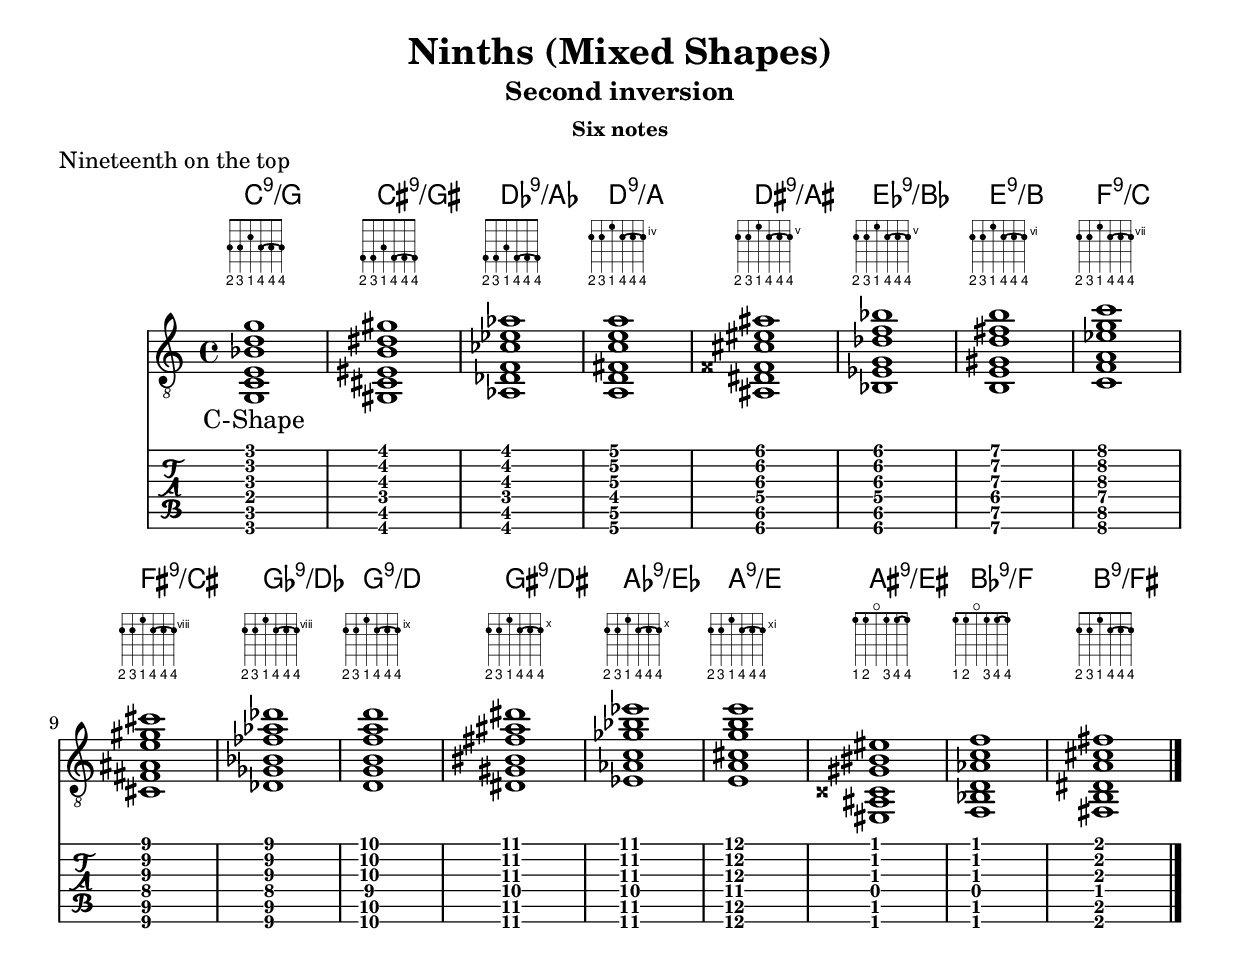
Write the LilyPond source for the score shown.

\version "2.19.15"
%\include "predefined-guitar-fretboards.ly"
\include "../c-shape.ly"
\include "../a-shape.ly"
\include "../g-shape.ly"
\include "../e-shape.ly"
\include "../d-shape.ly"
\include "../alt-shape.ly"

\layout {
   \context { %\Score
      %\override StringNumber.transparent = ##t
      \Voice
      \remove "New_fingering_engraver"
   }
}

\paper {
  print-all-headers = ##t
}

%%%chExceptionMusic = {
%%%  <c e bes e' a'>1-\markup { \super "6/7" }
%%%}
%%%
%%%chExceptions = #( append
%%%  ( sequential-music-to-chord-exceptions chExceptionMusic #t)
%%%  ignatzekExceptions)

%%%%%%%%%%%%%%%%%%%%%%%%%%%%%%%%%%%%%%%%%%%%%%%%%
%%%%%%%%%%%%%%%%%%%% NINTHS %%%%%%%%%%%%%%%%%%%%%
%%%%%%%%%%%%%%%%%%%%%%%%%%%%%%%%%%%%%%%%%%%%%%%%%
ninthsRootPositionFourNotesNinthOnTopChordSymbols = \chordmode {
% * tetrads
% ** ninths
% *** root position
% **** four notes
% ***** ninth on the top
  %\cShape
  \repeat unfold 1 {
%%%    \set chordNameExceptions = #chExceptions
    c1:9
    cis1:9
    des1:9
    d1:9
    dis1:9 
    es1:9
    e1:9
    f1:9
    fis1:9 
    ges1:9
    g1:9
    gis1:9 
    as1:9
    a1:9
    ais1:9 
    bes1:9
    b1:9
  }
}

ninthsRootPositionFourNotesNinthOnTopShapes = \lyricmode {
% * tetrads
% ** ninths
% *** root position
% **** four notes
% ***** ninth on the top
  \repeat unfold 1 {
    C-Shape \repeat unfold 16 { \skip1 }
  }
}

ninthsRootPositionFourNotesNinthOnTop = \chordmode {
% * tetrads
% ** ninths
% *** root position
% **** four notes
% ***** ninth on the top
  \cShape
  c,:1.3.7.9
  cis,:1.3.7.9
  des,:1.3.7.9
  d,:1.3.7.9
  dis,:1.3.7.9
  es,:1.3.7.9
  e,:1.3.7.9
  f,:1.3.7.9
  fis,:1.3.7.9
  ges,:1.3.7.9
  g,:1.3.7.9
  gis,:1.3.7.9
  as,:1.3.7.9
  a,:1.3.7.9
  ais,,:1.3.7.9
  bes,,:1.3.7.9
  b,,:1.3.7.9
  \bar "|."
}


ninthsRootPositionFiveNotesTwelfthOnTopChordSymbols = \chordmode {
% * pentads
% ** ninths
% *** root position
% **** five notes
% ***** twelfth on the top
  %\cShape
  %\gShape
  \repeat unfold 2 {
    c1:9
    cis1:9
    des1:9
    d1:9
    dis1:9 
    es1:9
    e1:9
    f1:9
    fis1:9 
    ges1:9
    g1:9
    gis1:9 
    as1:9
    a1:9
    ais1:9 
    bes1:9
    b1:9
  }
}

ninthsRootPositionFiveNotesTwelfthOnTopShapes = \lyricmode {
% * pentads
% ** ninths
% *** root position
% **** five notes
% ***** twelfth on the top
  \repeat unfold 1 {
    C-Shape \repeat unfold 16 { \skip1 }
  }
  \repeat unfold 1 {
    G-Shape \repeat unfold 16 { \skip1 }
  }
}

ninthsRootPositionFiveNotesTwelfthOnTop = \chordmode {
% * pentads
% ** ninths
% *** root position
% **** five notes
% ***** twelfth on the top
  \cShape
  c,:1.3.7.9.12
  cis,:1.3.7.9.12
  des,:1.3.7.9.12
  d,:1.3.7.9.12
  dis,:1.3.7.9.12
  es,:1.3.7.9.12
  e,:1.3.7.9.12
  f,:1.3.7.9.12
  fis,:1.3.7.9.12
  ges,:1.3.7.9.12
  g,:1.3.7.9.12
  gis,:1.3.7.9.12
  as,:1.3.7.9.12
  a,:1.3.7.9.12
  ais,,:1.3.7.9.12
  bes,,:1.3.7.9.12
  b,,:1.3.7.9.12
  \bar "||"

  \gShape
  c,:1.3.7.9.12
  cis,:1.3.7.9.12
  des,:1.3.7.9.12
  d,:1.3.7.9.12
  dis,:1.3.7.9.12
  es,:1.3.7.9.12
  e,:1.3.7.9.12
  f,,:1.3.7.9.12
  fis,,:1.3.7.9.12
  ges,,:1.3.7.9.12
  g,,:1.3.7.9.12
  gis,,:1.3.7.9.12
  as,,:1.3.7.9.12
  a,,:1.3.7.9.12
  ais,,:1.3.7.9.12
  bes,,:1.3.7.9.12
  b,,:1.3.7.9.12
  \bar "|."
}



ninthsSecondInversionFiveNotesNinthOnTopChordSymbols = \chordmode {
% * pentads
% ** ninths
% *** root position
% **** five notes
% ***** ninth on the top
  %\cShape
  \repeat unfold 1 {
    c1:9/g
    cis1:9/gis
    des1:9/as
    d1:9/a
    dis1:9/ais 
    es1:9/bes
    e1:9/b
    f1:9/c
    fis1:9/cis 
    ges1:9/des
    g1:9/d
    gis1:9/dis 
    as1:9/es
    a1:9/e
    ais1:9/eis 
    bes1:9/f
    b1:9/fis
  }
}

ninthsSecondInversionFiveNotesNinthOnTopShapes = \lyricmode {
% * pentads
% ** ninths
% *** root position
% **** five notes
% ***** ninth on the top
  \repeat unfold 1 {
    C-Shape \repeat unfold 16 { \skip1 }
  }
}

ninthsSecondInversionFiveNotesNinthOnTop = \chordmode {
% * pentads
% ** ninths
% *** root position
% **** five notes
% ***** ninth on the top
  \cShape
  c,,:5.8.10.14.16^1.3
  cis,,:5.8.10.14.16^1.3
  des,,:5.8.10.14.16^1.3
  d,,:5.8.10.14.16^1.3
  dis,,:5.8.10.14.16^1.3
  es,,:5.8.10.14.16^1.3
  e,,:5.8.10.14.16^1.3
  f,,:5.8.10.14.16^1.3
  fis,,:5.8.10.14.16^1.3
  ges,,:5.8.10.14.16^1.3
  g,,:5.8.10.14.16^1.3
  gis,,:5.8.10.14.16^1.3
  as,,:5.8.10.14.16^1.3
  a,,:5.8.10.14.16^1.3
  ais,,,:5.8.10.14.16^1.3
  bes,,,:5.8.10.14.16^1.3
  b,,,:5.8.10.14.16^1.3
  \bar "|."
}

ninthsSecondInversionSixNotesNineteenthOnTopChordSymbols = \chordmode {
% * pentads
% ** ninths
% *** root position
% **** six notes
% ***** nineteenth on the top
  %\cShape
  \repeat unfold 1 {
    c1:9/g
    cis1:9/gis
    des1:9/as
    d1:9/a
    dis1:9/ais 
    es1:9/bes
    e1:9/b
    f1:9/c
    fis1:9/cis 
    ges1:9/des
    g1:9/d
    gis1:9/dis 
    as1:9/es
    a1:9/e
    ais1:9/eis 
    bes1:9/f
    b1:9/fis
  }
}

ninthsSecondInversionSixNotesNineteenthOnTopShapes = \lyricmode {
% * pentads
% ** ninths
% *** root position
% **** six notes
% ***** nineteenth on the top
  \repeat unfold 1 {
    C-Shape \repeat unfold 16 { \skip1 }
  }
}

ninthsSecondInversionSixNotesNineteenthOnTop = \chordmode {
% * pentads
% ** ninths
% *** root position
% **** six notes
% ***** nineteenth on the top
  \cShape
  c,,:5.8.10.14.16.19^1.3
  cis,,:5.8.10.14.16.19^1.3
  des,,:5.8.10.14.16.19^1.3
  d,,:5.8.10.14.16.19^1.3
  dis,,:5.8.10.14.16.19^1.3
  es,,:5.8.10.14.16.19^1.3
  e,,:5.8.10.14.16.19^1.3
  f,,:5.8.10.14.16.19^1.3
  fis,,:5.8.10.14.16.19^1.3
  ges,,:5.8.10.14.16.19^1.3
  g,,:5.8.10.14.16.19^1.3
  gis,,:5.8.10.14.16.19^1.3
  as,,:5.8.10.14.16.19^1.3
  a,,:5.8.10.14.16.19^1.3
  ais,,,:5.8.10.14.16.19^1.3
  bes,,,:5.8.10.14.16.19^1.3
  b,,,:5.8.10.14.16.19^1.3
  \bar "|."
}

%%%%%%%%%%%%%%%%%%%%%%%%%%%%%%%%%%%%%%%%%%%%%%%%%%
%%%%%%%%%%%%%%% SCORE DEFINITIONS %%%%%%%%%%%%%%%%
%%%%%%%%%%%%%%%%%%%%%%%%%%%%%%%%%%%%%%%%%%%%%%%%%%
%{
  \score {
    <<
      \new ChordNames {
        \ninthsRootPositionFourNotesNinthOnTopChordSymbols
      }
      \new FretBoards {
        \ninthsRootPositionFourNotesNinthOnTop
      }
      \new Voice = "ninths" {
        \clef "treble_8"
        \ninthsRootPositionFourNotesNinthOnTop
      }
      \new Lyrics \lyricsto "ninths" {
        \ninthsRootPositionFourNotesNinthOnTopShapes
      }
      \new TabStaff {
        \ninthsRootPositionFourNotesNinthOnTop
      }
    >>
    \header {
      title = "Ninths (Mixed Shapes)"
      subtitle = "Root position"
      subsubtitle = "Four notes"
      piece = "Ninth on the top"
    }
  }
%}

%{
  \score {
    <<
      \new ChordNames {
        \ninthsRootPositionFiveNotesTwelfthOnTopChordSymbols
      }
      \new FretBoards {
        \ninthsRootPositionFiveNotesTwelfthOnTop
      }
      \new Voice = "ninths" {
        \clef "treble_8"
        \ninthsRootPositionFiveNotesTwelfthOnTop
      }
      \new Lyrics \lyricsto "ninths" {
        \ninthsRootPositionFiveNotesTwelfthOnTopShapes
      }
      \new TabStaff {
        \ninthsRootPositionFiveNotesTwelfthOnTop
      }
    >>
    \header {
      title = "Ninths (Mixed Shapes)"
      subtitle = "Root position"
      subsubtitle = "Five notes"
      piece = "Twelfth on the top"
    }
  }
%}

%{
  \score {
    <<
      \new ChordNames {
        \ninthsSecondInversionFiveNotesNinthOnTopChordSymbols
      }
      \new FretBoards {
        \ninthsSecondInversionFiveNotesNinthOnTop
      }
      \new Voice = "ninths" {
        \clef "treble_8"
        \ninthsSecondInversionFiveNotesNinthOnTop
      }
      \new Lyrics \lyricsto "ninths" {
        \ninthsSecondInversionFiveNotesNinthOnTopShapes
      }
      \new TabStaff {
        \ninthsSecondInversionFiveNotesNinthOnTop
      }
    >>
    \header {
      title = "Ninths (Mixed Shapes)"
      subtitle = "Second inversion"
      subsubtitle = "Five notes"
      piece = "Ninth on the top"
    }
  }
%}

%%{
  \score {
    <<
      \new ChordNames {
        \ninthsSecondInversionSixNotesNineteenthOnTopChordSymbols
      }
      \new FretBoards {
        \ninthsSecondInversionSixNotesNineteenthOnTop
      }
      \new Voice = "ninths" {
        \clef "treble_8"
        \ninthsSecondInversionSixNotesNineteenthOnTop
      }
      \new Lyrics \lyricsto "ninths" {
        \ninthsSecondInversionSixNotesNineteenthOnTopShapes
      }
      \new TabStaff {
        \ninthsSecondInversionSixNotesNineteenthOnTop
      }
    >>
    \header {
      title = "Ninths (Mixed Shapes)"
      subtitle = "Second inversion"
      subsubtitle = "Six notes"
      piece = "Nineteenth on the top"
    }
  }
%}
